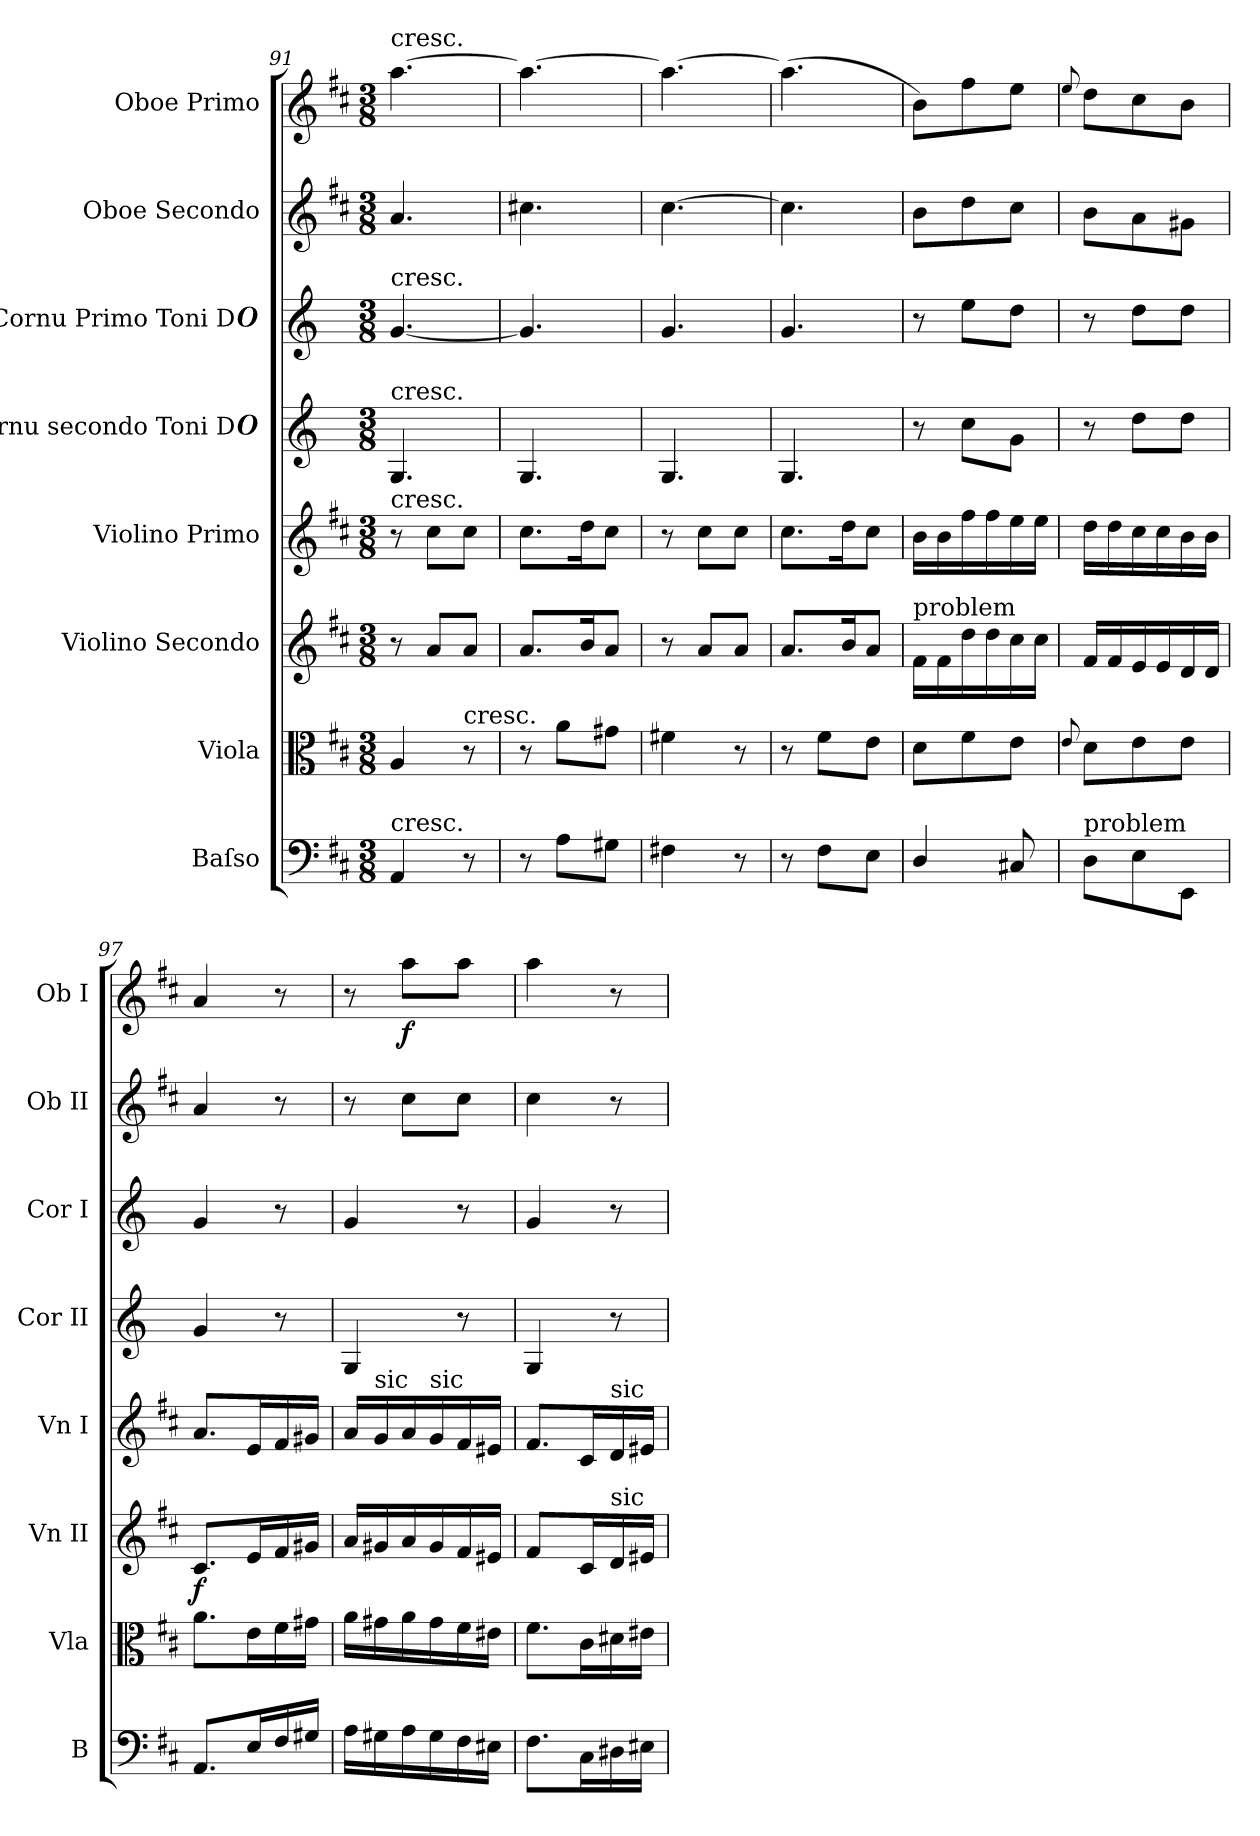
**kern	**dynam	**kern	**dynam	**kern	**dynam	**kern	**dynam	**kern	**kern	**dynam	**kern	**kern	**dynam
*part8	*part8	*part7	*part7	*part6	*part6	*part5	*part5	*part4	*part3	*part3	*part2	*part1	*part1
*staff8	*staff8	*staff7	*staff7	*staff6	*staff6	*staff5	*staff5	*staff4	*staff3	*staff3	*staff2	*staff1	*staff1
*I"Baſso	*	*I"Viola	*	*I"Violino Secondo	*	*I"Violino Primo	*	*I"Cornu secondo Toni D#	*I"Cornu Primo Toni D#	*	*I"Oboe Secondo	*I"Oboe Primo	*
*I'B	*	*I'Vla	*	*I'Vn II	*	*I'Vn I	*	*I'Cor II	*I'Cor I	*	*I'Ob II	*I'Ob I	*
*clefF4	*	*clefC3	*	*clefG2	*	*clefG2	*	*clefG2	*clefG2	*	*clefG2	*clefG2	*
*	*	*	*	*	*	*	*	*ITrd-1c-2	*ITrd-1c-2	*	*	*	*
*k[f#c#]	*	*k[f#c#]	*	*k[f#c#]	*	*k[f#c#]	*	*k[f#c#]	*k[f#c#]	*	*k[f#c#]	*k[f#c#]	*
*D:	*	*D:	*	*D:	*	*D:	*	*	*	*	*D:	*D:	*
*M3/8	*	*M3/8	*	*M3/8	*	*M3/8	*	*M3/8	*M3/8	*	*M3/8	*M3/8	*
=91	=91	=91	=91	=91	=91	=91	=91	=91	=91	=91	=91	=91	=91
!	!	!	!	!	!	!	!	!	!	!	!	!LO:TX:t=cresc.	!
!	!	!	!	!	!	!	!	!	!LO:TX:t=cresc.	!	!	!	!
!	!	!	!	!	!	!	!	!LO:TX:t=cresc.	!	!	!	!	!
!	!	!	!	!	!	!LO:TX:t=cresc.	!	!	!	!	!	!	!
!LO:TX:t=cresc.	!	!	!	!	!	!	!	!	!	!	!	!	!
4AA/	.	4A/	.	8r	.	8r	.	4.A/	[4.a/	.	4.a/	[4.aa\	.
.	.	.	.	8a/L	.	8cc#\L	.	.	.	.	.	.	.
!	!	!LO:TX:t=cresc.	!	!	!	!	!	!	!	!	!	!	!
8r	.	8r	.	8a/J	.	8cc#\J	.	.	.	.	.	.	.
=92	=92	=92	=92	=92	=92	=92	=92	=92	=92	=92	=92	=92	=92
8r	.	8r	.	8.a/L	.	8.cc#\L	.	4.A/	4.a/]	.	4.cc#X\	4.aa\_	.
8A\L	.	8a\L	.	.	.	.	.	.	.	.	.	.	.
.	.	.	.	16b/K	.	16dd\K	.	.	.	.	.	.	.
8G#X\J	.	8g#X\J	.	8a/J	.	8cc#\J	.	.	.	.	.	.	.
=93	=93	=93	=93	=93	=93	=93	=93	=93	=93	=93	=93	=93	=93
4F#X\	.	4f#X\	.	8r	.	8r	.	4.A/	4.a/	.	[4.cc#\	4.aa\_	.
.	.	.	.	8a/L	.	8cc#\L	.	.	.	.	.	.	.
8r	.	8r	.	8a/J	.	8cc#\J	.	.	.	.	.	.	.
=94	=94	=94	=94	=94	=94	=94	=94	=94	=94	=94	=94	=94	=94
8r	.	8r	.	8.a/L	.	8.cc#\L	.	4.A/	4.a/	.	4.cc#\]	(4.aa\]	.
8F#\L	.	8f#\L	.	.	.	.	.	.	.	.	.	.	.
.	.	.	.	16b/K	.	16dd\K	.	.	.	.	.	.	.
8E\J	.	8e\J	.	8a/J	.	8cc#\J	.	.	.	.	.	.	.
=95	=95	=95	=95	=95	=95	=95	=95	=95	=95	=95	=95	=95	=95
!	!	!	!	!LO:TX:a:t=problem	!	!	!	!	!	!	!	!	!
4D/	.	8d\L	.	16f#/LL	.	16b\LL	.	8r	8r	.	8b\L	8b\L)	.
.	.	.	.	16f#/	.	16b\	.	.	.	.	.	.	.
.	.	8f#\	.	16dd\	.	16ff#\	.	8dd\L	8ff#\L	.	8dd\	8ff#\	.
.	.	.	.	16dd\	.	16ff#\	.	.	.	.	.	.	.
8C#X/	.	8e\J	.	16cc#\	.	16ee\	.	8a\J	8ee\J	.	8cc#\J	8ee\J	.
.	.	.	.	16cc#\JJ	.	16ee\JJ	.	.	.	.	.	.	.
=96	=96	=96	=96	=96	=96	=96	=96	=96	=96	=96	=96	=96	=96
.	.	8qqe/	.	.	.	.	.	.	.	.	.	8qqee/	.
!LO:TX:a:t=problem	!	!	!	!	!	!	!	!	!	!	!	!	!
8D\L	.	8d\L	.	16f#/LL	.	16dd\LL	.	8r	8r	.	8b\L	8dd\L	.
.	.	.	.	16f#/	.	16dd\	.	.	.	.	.	.	.
8E\	.	8e\	.	16e/	.	16cc#\	.	8ee\L	8ee\L	.	8a\	8cc#\	.
.	.	.	.	16e/	.	16cc#\	.	.	.	.	.	.	.
8EE/J	.	8e\J	.	16d/	.	16b\	.	8ee\J	8ee\J	.	8g#X\J	8b\J	.
.	.	.	.	16d/JJ	.	16b\JJ	.	.	.	.	.	.	.
=97	=97	=97	=97	=97	=97	=97	=97	=97	=97	=97	=97	=97	=97
8.AA/L	fortiſ	8.a\L	fortiſ	8.c#/L	f	8.a/L	fortiſ	4a/	4a/	fortiſ	4a/	4a/	.
16E/L	.	16e\L	.	16e/L	.	16e/L	.	.	.	.	.	.	.
16F#/	.	16f#\	.	16f#/	.	16f#/	.	8r	8r	.	8r	8r	.
16G#X/JJ	.	16g#X\JJ	.	16g#X/JJ	.	16g#X/JJ	.	.	.	.	.	.	.
=98	=98	=98	=98	=98	=98	=98	=98	=98	=98	=98	=98	=98	=98
16A\LL	.	16a\LL	.	16a/LL	.	16a/LL	.	4A/	4a/	.	8r	8r	.
!	!	!	!	!	!	!LO:TX:a:t=sic	!	!	!	!	!	!	!
16G#X\	.	16g#X\	.	16g#X/	.	16g/	.	.	.	.	.	.	.
16A\	.	16a\	.	16a/	.	16a/	.	.	.	.	8cc#\L	8aa\L	f
!	!	!	!	!	!	!LO:TX:a:t=sic	!	!	!	!	!	!	!
16G#\	.	16g#\	.	16g#/	.	16g/	.	.	.	.	.	.	.
16F#\	.	16f#\	.	16f#/	.	16f#/	.	8r	8r	.	8cc#\J	8aa\J	.
16E#X\JJ	.	16e#X\JJ	.	16e#X/JJ	.	16e#X/JJ	.	.	.	.	.	.	.
=99	=99	=99	=99	=99	=99	=99	=99	=99	=99	=99	=99	=99	=99
!	!	!	!	!LO:N:vis=8	!	!	!	!	!	!	!	!	!
8.F#\L	.	8.f#\L	.	8.f#/L	.	8.f#/L	.	4A/	4a/	.	4cc#\	4aa\	.
16C#\L	.	16c#\L	.	16c#/L	.	16c#/L	.	.	.	.	.	.	.
!	!	!	!	!	!	!LO:TX:a:t=sic	!	!	!	!	!	!	!
!	!	!	!	!LO:TX:a:t=sic	!	!	!	!	!	!	!	!	!
16D#X\	.	16d#X\	.	16d/	.	16d/	.	8r	8r	.	8r	8r	.
16E#X\JJ	.	16e#X\JJ	.	16e#X/JJ	.	16e#X/JJ	.	.	.	.	.	.	.
=	=	=	=	=	=	=	=	=	=	=	=	=	=
*-	*-	*-	*-	*-	*-	*-	*-	*-	*-	*-	*-	*-	*-
